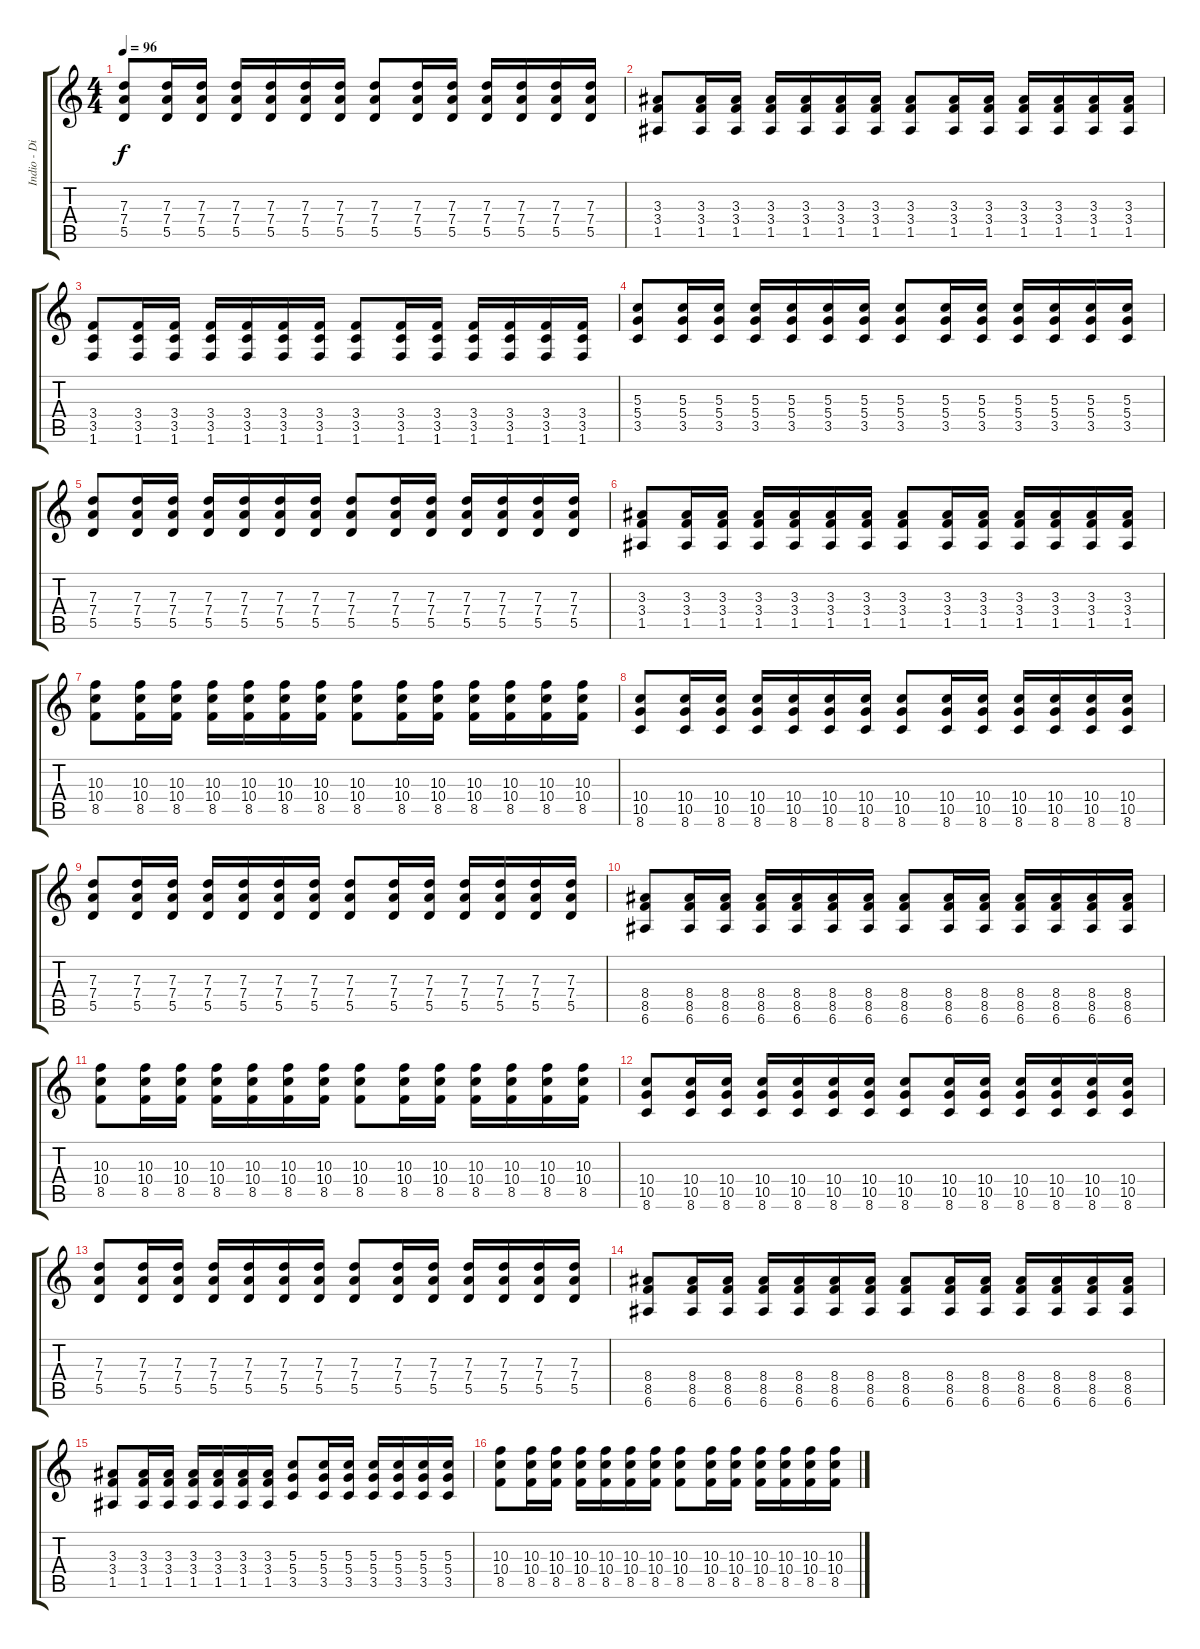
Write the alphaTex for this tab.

\track ("Indio - Distortion" "Indio - Di") {instrument distortionguitar}
\staff {score tabs}
\tuning (E4 B3 G3 D3 A2 E2) {hide}
\ts (4 4)
\tempo 96
\clef g2
\ks c
(7.3 7.4 5.5).8{dy f} (7.3 7.4 5.5).16 (7.3 7.4 5.5).16 (7.3 7.4 5.5).16 (7.3 7.4 5.5).16 (7.3 7.4 5.5).16 (7.3 7.4 5.5).16 (7.3 7.4 5.5).8 (7.3 7.4 5.5).16 (7.3 7.4 5.5).16 (7.3 7.4 5.5).16 (7.3 7.4 5.5).16 (7.3 7.4 5.5).16 (7.3 7.4 5.5).16 |
(3.3 3.4 1.5).8 (3.3 3.4 1.5).16 (3.3 3.4 1.5).16 (3.3 3.4 1.5).16 (3.3 3.4 1.5).16 (3.3 3.4 1.5).16 (3.3 3.4 1.5).16 (3.3 3.4 1.5).8 (3.3 3.4 1.5).16 (3.3 3.4 1.5).16 (3.3 3.4 1.5).16 (3.3 3.4 1.5).16 (3.3 3.4 1.5).16 (3.3 3.4 1.5).16 |
(3.4 3.5 1.6).8 (3.4 3.5 1.6).16 (3.4 3.5 1.6).16 (3.4 3.5 1.6).16 (3.4 3.5 1.6).16 (3.4 3.5 1.6).16 (3.4 3.5 1.6).16 (3.4 3.5 1.6).8 (3.4 3.5 1.6).16 (3.4 3.5 1.6).16 (3.4 3.5 1.6).16 (3.4 3.5 1.6).16 (3.4 3.5 1.6).16 (3.4 3.5 1.6).16 |
(5.3 5.4 3.5).8 (5.3 5.4 3.5).16 (5.3 5.4 3.5).16 (5.3 5.4 3.5).16 (5.3 5.4 3.5).16 (5.3 5.4 3.5).16 (5.3 5.4 3.5).16 (5.3 5.4 3.5).8 (5.3 5.4 3.5).16 (5.3 5.4 3.5).16 (5.3 5.4 3.5).16 (5.3 5.4 3.5).16 (5.3 5.4 3.5).16 (5.3 5.4 3.5).16 |
(7.3 7.4 5.5).8 (7.3 7.4 5.5).16 (7.3 7.4 5.5).16 (7.3 7.4 5.5).16 (7.3 7.4 5.5).16 (7.3 7.4 5.5).16 (7.3 7.4 5.5).16 (7.3 7.4 5.5).8 (7.3 7.4 5.5).16 (7.3 7.4 5.5).16 (7.3 7.4 5.5).16 (7.3 7.4 5.5).16 (7.3 7.4 5.5).16 (7.3 7.4 5.5).16 |
(3.3 3.4 1.5).8 (3.3 3.4 1.5).16 (3.3 3.4 1.5).16 (3.3 3.4 1.5).16 (3.3 3.4 1.5).16 (3.3 3.4 1.5).16 (3.3 3.4 1.5).16 (3.3 3.4 1.5).8 (3.3 3.4 1.5).16 (3.3 3.4 1.5).16 (3.3 3.4 1.5).16 (3.3 3.4 1.5).16 (3.3 3.4 1.5).16 (3.3 3.4 1.5).16 |
(10.3 10.4 8.5).8 (10.3 10.4 8.5).16 (10.3 10.4 8.5).16 (10.3 10.4 8.5).16 (10.3 10.4 8.5).16 (10.3 10.4 8.5).16 (10.3 10.4 8.5).16 (10.3 10.4 8.5).8 (10.3 10.4 8.5).16 (10.3 10.4 8.5).16 (10.3 10.4 8.5).16 (10.3 10.4 8.5).16 (10.3 10.4 8.5).16 (10.3 10.4 8.5).16 |
(10.4 10.5 8.6).8 (10.4 10.5 8.6).16 (10.4 10.5 8.6).16 (10.4 10.5 8.6).16 (10.4 10.5 8.6).16 (10.4 10.5 8.6).16 (10.4 10.5 8.6).16 (10.4 10.5 8.6).8 (10.4 10.5 8.6).16 (10.4 10.5 8.6).16 (10.4 10.5 8.6).16 (10.4 10.5 8.6).16 (10.4 10.5 8.6).16 (10.4 10.5 8.6).16 |
(7.3 7.4 5.5).8 (7.3 7.4 5.5).16 (7.3 7.4 5.5).16 (7.3 7.4 5.5).16 (7.3 7.4 5.5).16 (7.3 7.4 5.5).16 (7.3 7.4 5.5).16 (7.3 7.4 5.5).8 (7.3 7.4 5.5).16 (7.3 7.4 5.5).16 (7.3 7.4 5.5).16 (7.3 7.4 5.5).16 (7.3 7.4 5.5).16 (7.3 7.4 5.5).16 |
(8.4 8.5 6.6).8 (8.4 8.5 6.6).16 (8.4 8.5 6.6).16 (8.4 8.5 6.6).16 (8.4 8.5 6.6).16 (8.4 8.5 6.6).16 (8.4 8.5 6.6).16 (8.4 8.5 6.6).8 (8.4 8.5 6.6).16 (8.4 8.5 6.6).16 (8.4 8.5 6.6).16 (8.4 8.5 6.6).16 (8.4 8.5 6.6).16 (8.4 8.5 6.6).16 |
(10.3 10.4 8.5).8 (10.3 10.4 8.5).16 (10.3 10.4 8.5).16 (10.3 10.4 8.5).16 (10.3 10.4 8.5).16 (10.3 10.4 8.5).16 (10.3 10.4 8.5).16 (10.3 10.4 8.5).8 (10.3 10.4 8.5).16 (10.3 10.4 8.5).16 (10.3 10.4 8.5).16 (10.3 10.4 8.5).16 (10.3 10.4 8.5).16 (10.3 10.4 8.5).16 |
(10.4 10.5 8.6).8 (10.4 10.5 8.6).16 (10.4 10.5 8.6).16 (10.4 10.5 8.6).16 (10.4 10.5 8.6).16 (10.4 10.5 8.6).16 (10.4 10.5 8.6).16 (10.4 10.5 8.6).8 (10.4 10.5 8.6).16 (10.4 10.5 8.6).16 (10.4 10.5 8.6).16 (10.4 10.5 8.6).16 (10.4 10.5 8.6).16 (10.4 10.5 8.6).16 |
(7.3 7.4 5.5).8 (7.3 7.4 5.5).16 (7.3 7.4 5.5).16 (7.3 7.4 5.5).16 (7.3 7.4 5.5).16 (7.3 7.4 5.5).16 (7.3 7.4 5.5).16 (7.3 7.4 5.5).8 (7.3 7.4 5.5).16 (7.3 7.4 5.5).16 (7.3 7.4 5.5).16 (7.3 7.4 5.5).16 (7.3 7.4 5.5).16 (7.3 7.4 5.5).16 |
(8.4 8.5 6.6).8 (8.4 8.5 6.6).16 (8.4 8.5 6.6).16 (8.4 8.5 6.6).16 (8.4 8.5 6.6).16 (8.4 8.5 6.6).16 (8.4 8.5 6.6).16 (8.4 8.5 6.6).8 (8.4 8.5 6.6).16 (8.4 8.5 6.6).16 (8.4 8.5 6.6).16 (8.4 8.5 6.6).16 (8.4 8.5 6.6).16 (8.4 8.5 6.6).16 |
(3.3 3.4 1.5).8 (3.3 3.4 1.5).16 (3.3 3.4 1.5).16 (3.3 3.4 1.5).16 (3.3 3.4 1.5).16 (3.3 3.4 1.5).16 (3.3 3.4 1.5).16 (5.3 5.4 3.5).8 (5.3 5.4 3.5).16 (5.3 5.4 3.5).16 (5.3 5.4 3.5).16 (5.3 5.4 3.5).16 (5.3 5.4 3.5).16 (5.3 5.4 3.5).16 |
(10.3 10.4 8.5).8 (10.3 10.4 8.5).16 (10.3 10.4 8.5).16 (10.3 10.4 8.5).16 (10.3 10.4 8.5).16 (10.3 10.4 8.5).16 (10.3 10.4 8.5).16 (10.3 10.4 8.5).8 (10.3 10.4 8.5).16 (10.3 10.4 8.5).16 (10.3 10.4 8.5).16 (10.3 10.4 8.5).16 (10.3 10.4 8.5).16 (10.3 10.4 8.5).16
